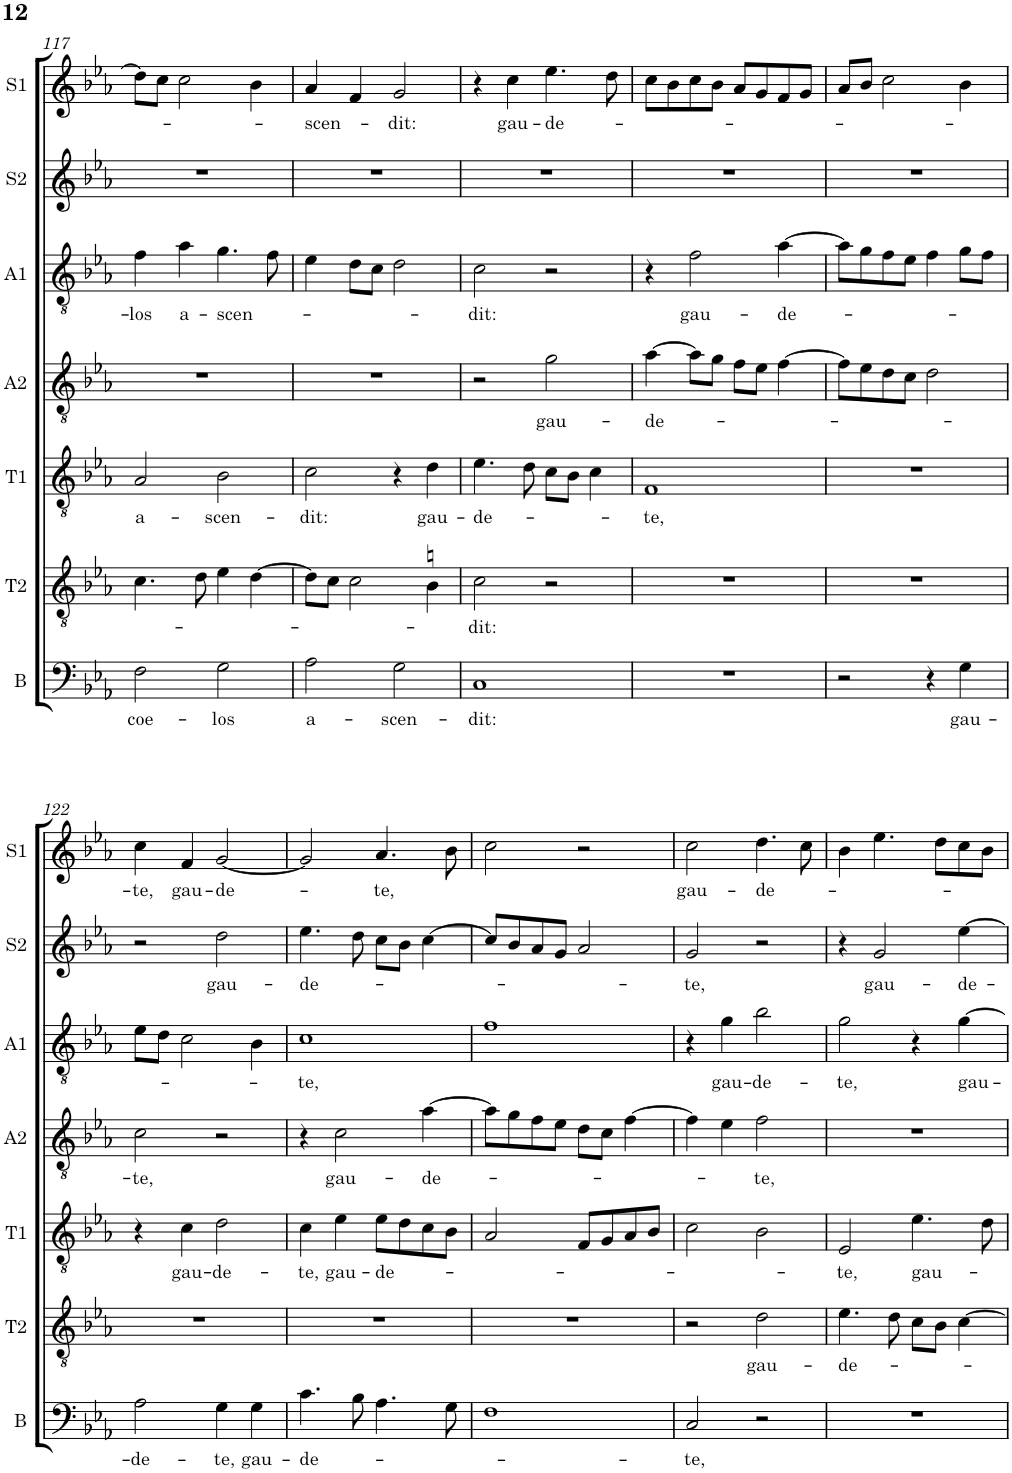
**kern	**text	**kern	**text	**kern	**text	**kern	**text	**kern	**text	**kern	**text	**kern	**text
*part7	*part7	*part6	*part6	*part5	*part5	*part4	*part4	*part3	*part3	*part2	*part2	*part1	*part1
*staff7	*staff7	*staff6	*staff6	*staff5	*staff5	*staff4	*staff4	*staff3	*staff3	*staff2	*staff2	*staff1	*staff1
*I"B	*	*I"T2	*	*I"T1	*	*I"A2	*	*I"A1	*	*I"S2	*	*I"S1	*
*I'B	*	*I'T2	*	*I'T1	*	*I'A2	*	*I'A1	*	*I'S2	*	*I'S1	*
!!LO:PB:g=z
*clefF4	*	*clefGv2	*	*clefGv2	*	*clefGv2	*	*clefGv2	*	*clefG2	*	*clefG2	*
*k[b-e-a-]	*	*k[b-e-a-]	*	*k[b-e-a-]	*	*k[b-e-a-]	*	*k[b-e-a-]	*	*k[b-e-a-]	*	*k[b-e-a-]	*
*E-:	*	*E-:	*	*E-:	*	*E-:	*	*E-:	*	*E-:	*	*E-:	*
*M2/2	*	*M2/2	*	*M2/2	*	*M2/2	*	*M2/2	*	*M2/2	*	*M2/2	*
=117	=117	=117	=117	=117	=117	=117	=117	=117	=117	=117	=117	=117	=117
!	!LO:LY:b	!	!	!	!LO:LY:b	!	!	!	!LO:LY:b	!	!	!	!
2F\	coe-	4.c\	.	2A-/	a-	1r	.	4f\	-los	1r	.	8dd\L]	.
.	.	.	.	.	.	.	.	.	.	.	.	8cc\J	.
!	!	!	!	!	!	!	!	!	!LO:LY:b	!	!	!	!
.	.	.	.	.	.	.	.	4a-\	a-	.	.	2cc\	.
.	.	8d\	.	.	.	.	.	.	.	.	.	.	.
!	!LO:LY:b	!	!	!	!LO:LY:b	!	!	!	!LO:LY:b	!	!	!	!
2G\	-los	4e-\	.	2B-\	-scen-	.	.	4.g\	-scen-	.	.	.	.
.	.	[4d\	.	.	.	.	.	.	.	.	.	4b-\	.
.	.	.	.	.	.	.	.	8f\	.	.	.	.	.
=118	=118	=118	=118	=118	=118	=118	=118	=118	=118	=118	=118	=118	=118
!	!LO:LY:b	!	!	!	!LO:LY:b	!	!	!	!	!	!	!	!LO:LY:b
2A-\	a-	8d\L]	.	2c\	-dit:	1r	.	4e-\	.	1r	.	4a-/	-scen-
.	.	8c\J	.	.	.	.	.	.	.	.	.	.	.
.	.	2c\	.	.	.	.	.	8d\L	.	.	.	4f/	.
.	.	.	.	.	.	.	.	8c\J	.	.	.	.	.
!	!LO:LY:b	!	!	!	!	!	!	!	!	!	!	!	!LO:LY:b
2G\	-scen-	.	.	4r	.	.	.	2d\	.	.	.	2g/	-dit:
!	!	!	!	!	!LO:LY:b	!	!	!	!	!	!	!	!
.	.	4Bn\	.	4d\	gau-	.	.	.	.	.	.	.	.
=119	=119	=119	=119	=119	=119	=119	=119	=119	=119	=119	=119	=119	=119
!	!LO:LY:b	!	!LO:LY:b	!	!LO:LY:b	!	!	!	!LO:LY:b	!	!	!	!
1C	-dit:	2c\	-dit:	4.e-\	-de-	2r	.	2c\	-dit:	1r	.	4r	.
!	!	!	!	!	!	!	!	!	!	!	!	!	!LO:LY:b
.	.	.	.	.	.	.	.	.	.	.	.	4cc\	gau-
.	.	.	.	8d\	.	.	.	.	.	.	.	.	.
!	!	!	!	!	!	!	!LO:LY:b	!	!	!	!	!	!LO:LY:b
.	.	2r	.	8c\L	.	2g\	gau-	2r	.	.	.	4.ee-\	-de-
.	.	.	.	8B-\J	.	.	.	.	.	.	.	.	.
.	.	.	.	4c\	.	.	.	.	.	.	.	.	.
.	.	.	.	.	.	.	.	.	.	.	.	8dd\	.
=120	=120	=120	=120	=120	=120	=120	=120	=120	=120	=120	=120	=120	=120
!	!	!	!	!	!LO:LY:b	!	!LO:LY:b	!	!	!	!	!	!
1r	.	1r	.	1F	-te,	[4a-\	-de-	4r	.	1r	.	8cc\L	.
.	.	.	.	.	.	.	.	.	.	.	.	8b-\	.
!	!	!	!	!	!	!	!	!	!LO:LY:b	!	!	!	!
.	.	.	.	.	.	8a-\L]	.	2f\	gau-	.	.	8cc\	.
.	.	.	.	.	.	8g\J	.	.	.	.	.	8b-\J	.
.	.	.	.	.	.	8f\L	.	.	.	.	.	8a-/L	.
.	.	.	.	.	.	8e-\J	.	.	.	.	.	8g/	.
!	!	!	!	!	!	!	!	!	!LO:LY:b	!	!	!	!
.	.	.	.	.	.	[4f\	.	[4a-\	-de-	.	.	8f/	.
.	.	.	.	.	.	.	.	.	.	.	.	8g/J	.
=121	=121	=121	=121	=121	=121	=121	=121	=121	=121	=121	=121	=121	=121
2r	.	1r	.	1r	.	8f\L]	.	8a-\L]	.	1r	.	8a-/L	.
.	.	.	.	.	.	8e-\	.	8g\	.	.	.	8b-/J	.
.	.	.	.	.	.	8d\	.	8f\	.	.	.	2cc\	.
.	.	.	.	.	.	8c\J	.	8e-\J	.	.	.	.	.
4r	.	.	.	.	.	2d\	.	4f\	.	.	.	.	.
!	!LO:LY:b	!	!	!	!	!	!	!	!	!	!	!	!
4G\	gau-	.	.	.	.	.	.	8g\L	.	.	.	4b-\	.
.	.	.	.	.	.	.	.	8f\J	.	.	.	.	.
!!LO:LB:g=z
=122	=122	=122	=122	=122	=122	=122	=122	=122	=122	=122	=122	=122	=122
!	!LO:LY:b	!	!	!	!	!	!LO:LY:b	!	!	!	!	!	!LO:LY:b
2A-\	-de-	1r	.	4r	.	2c\	-te,	8e-\L	.	2r	.	4cc\	-te,
.	.	.	.	.	.	.	.	8d\J	.	.	.	.	.
!	!	!	!	!	!LO:LY:b	!	!	!	!	!	!	!	!LO:LY:b
.	.	.	.	4c\	gau-	.	.	2c\	.	.	.	4f/	gau-
!	!LO:LY:b	!	!	!	!LO:LY:b	!	!	!	!	!	!LO:LY:b	!	!LO:LY:b
4G\	-te,	.	.	2d\	-de-	2r	.	.	.	2dd\	gau-	[2g/	-de-
!	!LO:LY:b	!	!	!	!	!	!	!	!	!	!	!	!
4G\	gau-	.	.	.	.	.	.	4B-\	.	.	.	.	.
=123	=123	=123	=123	=123	=123	=123	=123	=123	=123	=123	=123	=123	=123
!	!LO:LY:b	!	!	!	!LO:LY:b	!	!	!	!LO:LY:b	!	!LO:LY:b	!	!
4.c\	-de-	1r	.	4c\	-te,	4r	.	1c	-te,	4.ee-\	-de-	2g/]	.
!	!	!	!	!	!LO:LY:b	!	!LO:LY:b	!	!	!	!	!	!
.	.	.	.	4e-\	gau-	2c\	gau-	.	.	.	.	.	.
8B-\	.	.	.	.	.	.	.	.	.	8dd\	.	.	.
!	!	!	!	!	!LO:LY:b	!	!	!	!	!	!	!	!LO:LY:b
4.A-\	.	.	.	8e-\L	-de-	.	.	.	.	8cc\L	.	4.a-/	-te,
.	.	.	.	8d\	.	.	.	.	.	8b-\J	.	.	.
!	!	!	!	!	!	!	!LO:LY:b	!	!	!	!	!	!
.	.	.	.	8c\	.	[4a-\	-de-	.	.	[4cc\	.	.	.
8G\	.	.	.	8B-\J	.	.	.	.	.	.	.	8b-\	.
=124	=124	=124	=124	=124	=124	=124	=124	=124	=124	=124	=124	=124	=124
1F	.	1r	.	2A-/	.	8a-\L]	.	1f	.	8cc/L]	.	2cc\	.
.	.	.	.	.	.	8g\	.	.	.	8b-/	.	.	.
.	.	.	.	.	.	8f\	.	.	.	8a-/	.	.	.
.	.	.	.	.	.	8e-\J	.	.	.	8g/J	.	.	.
.	.	.	.	8F/L	.	8d\L	.	.	.	2a-/	.	2r	.
.	.	.	.	8G/	.	8c\J	.	.	.	.	.	.	.
.	.	.	.	8A-/	.	[4f\	.	.	.	.	.	.	.
.	.	.	.	8B-/J	.	.	.	.	.	.	.	.	.
=125	=125	=125	=125	=125	=125	=125	=125	=125	=125	=125	=125	=125	=125
!	!LO:LY:b	!	!	!	!	!	!	!	!	!	!LO:LY:b	!	!LO:LY:b
2C/	-te,	2r	.	2c\	.	4f\]	.	4r	.	2g/	-te,	2cc\	gau-
!	!	!	!	!	!	!	!	!	!LO:LY:b	!	!	!	!
.	.	.	.	.	.	4e-\	.	4g\	gau-	.	.	.	.
!	!	!	!LO:LY:b	!	!	!	!LO:LY:b	!	!LO:LY:b	!	!	!	!LO:LY:b
2r	.	2d\	gau-	2B-\	.	2f\	-te,	2b-\	-de-	2r	.	4.dd\	-de-
.	.	.	.	.	.	.	.	.	.	.	.	8cc\	.
=126	=126	=126	=126	=126	=126	=126	=126	=126	=126	=126	=126	=126	=126
!	!	!	!LO:LY:b	!	!LO:LY:b	!	!	!	!LO:LY:b	!	!	!	!
1r	.	4.e-\	-de-	2E-/	-te,	1r	.	2g\	-te,	4r	.	4b-\	.
!	!	!	!	!	!	!	!	!	!	!	!LO:LY:b	!	!
.	.	.	.	.	.	.	.	.	.	2g/	gau-	4.ee-\	.
.	.	8d\	.	.	.	.	.	.	.	.	.	.	.
!	!	!	!	!	!LO:LY:b	!	!	!	!	!	!	!	!
.	.	8c\L	.	4.e-\	gau-	.	.	4r	.	.	.	.	.
.	.	8B-\J	.	.	.	.	.	.	.	.	.	8dd\L	.
!	!	!	!	!	!	!	!	!	!LO:LY:b	!	!LO:LY:b	!	!
.	.	[4c\	.	.	.	.	.	[4g\	gau-	[4ee-\	-de-	8cc\	.
.	.	.	.	8d\	.	.	.	.	.	.	.	8b-\J	.
=	=	=	=	=	=	=	=	=	=	=	=	=	=
*-	*-	*-	*-	*-	*-	*-	*-	*-	*-	*-	*-	*-	*-
